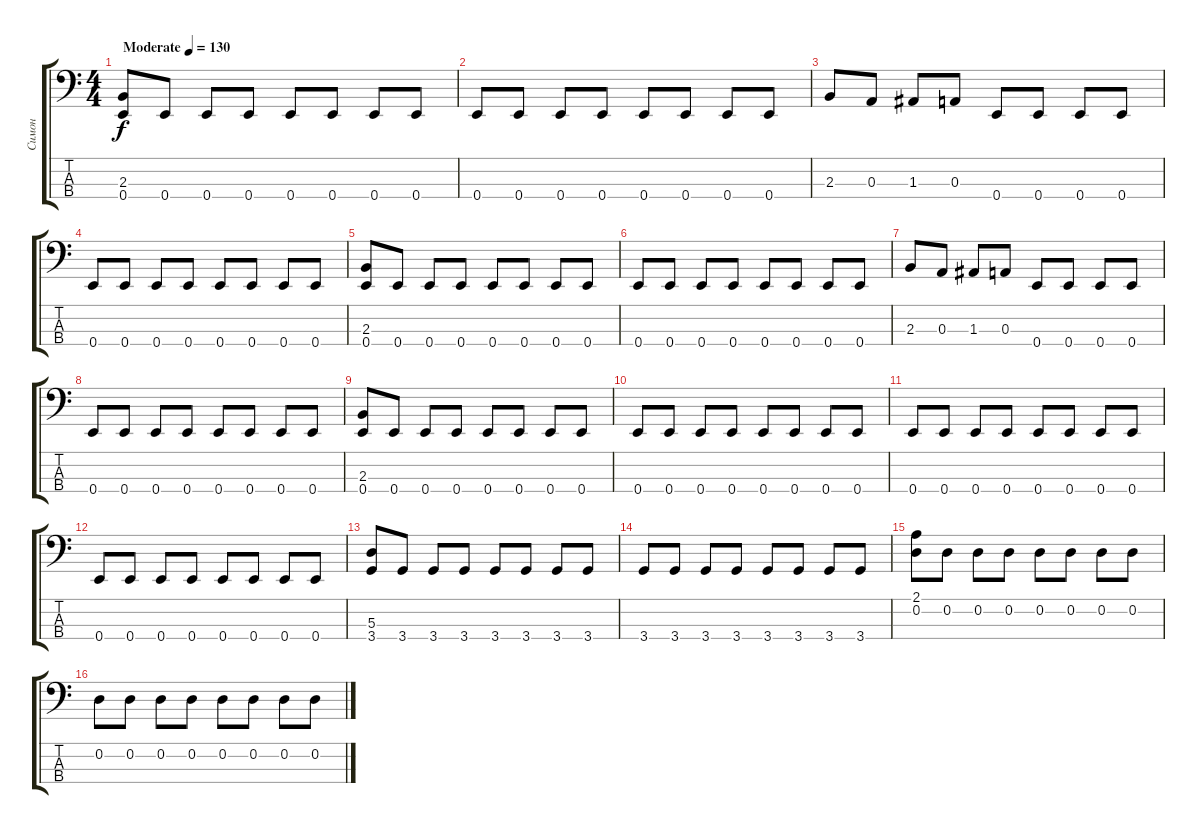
\track ("Симон" "Симон") {instrument electricbassfinger}
\staff {score tabs}
\tuning (G2 D2 A1 E1) {hide}
\ts (4 4)
\tempo (130 "Moderate")
\clef f4
\ks c
(2.3 0.4).8{dy f instrument electricbassfinger} 0.4.8 0.4.8 0.4.8 0.4.8 0.4.8 0.4.8 0.4.8 |
0.4.8 0.4.8 0.4.8 0.4.8 0.4.8 0.4.8 0.4.8 0.4.8 |
2.3.8 0.3.8 1.3.8 0.3.8 0.4.8 0.4.8 0.4.8 0.4.8 |
0.4.8 0.4.8 0.4.8 0.4.8 0.4.8 0.4.8 0.4.8 0.4.8 |
(2.3 0.4).8 0.4.8 0.4.8 0.4.8 0.4.8 0.4.8 0.4.8 0.4.8 |
0.4.8 0.4.8 0.4.8 0.4.8 0.4.8 0.4.8 0.4.8 0.4.8 |
2.3.8 0.3.8 1.3.8 0.3.8 0.4.8 0.4.8 0.4.8 0.4.8 |
0.4.8 0.4.8 0.4.8 0.4.8 0.4.8 0.4.8 0.4.8 0.4.8 |
(2.3 0.4).8 0.4.8 0.4.8 0.4.8 0.4.8 0.4.8 0.4.8 0.4.8 |
0.4.8 0.4.8 0.4.8 0.4.8 0.4.8 0.4.8 0.4.8 0.4.8 |
0.4.8 0.4.8 0.4.8 0.4.8 0.4.8 0.4.8 0.4.8 0.4.8 |
0.4.8 0.4.8 0.4.8 0.4.8 0.4.8 0.4.8 0.4.8 0.4.8 |
(5.3 3.4).8 3.4.8 3.4.8 3.4.8 3.4.8 3.4.8 3.4.8 3.4.8 |
3.4.8 3.4.8 3.4.8 3.4.8 3.4.8 3.4.8 3.4.8 3.4.8 |
(2.1 0.2).8 0.2.8 0.2.8 0.2.8 0.2.8 0.2.8 0.2.8 0.2.8 |
0.2.8 0.2.8 0.2.8 0.2.8 0.2.8 0.2.8 0.2.8 0.2.8
